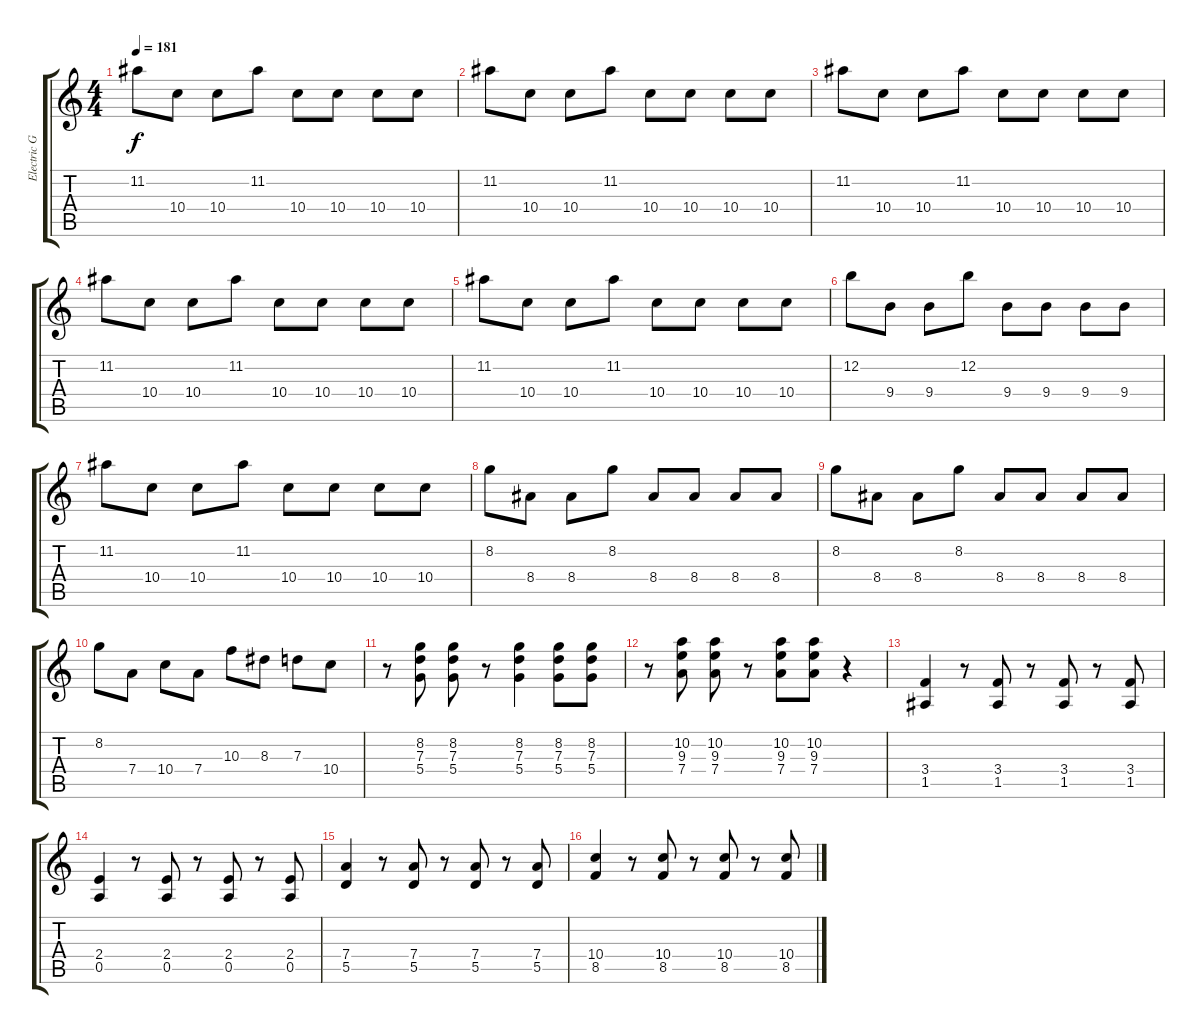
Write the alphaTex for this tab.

\track ("Electric Guitar" "Electric G") {instrument overdrivenguitar}
\staff {score tabs}
\tuning (E4 B3 G3 D3 A2 E2) {hide}
\ts (4 4)
\tempo 181
\clef g2
\ks c
11.2.8{dy f} 10.4.8 10.4.8 11.2.8 10.4.8 10.4.8 10.4.8 10.4.8 |
11.2.8 10.4.8 10.4.8 11.2.8 10.4.8 10.4.8 10.4.8 10.4.8 |
11.2.8 10.4.8 10.4.8 11.2.8 10.4.8 10.4.8 10.4.8 10.4.8 |
11.2.8 10.4.8 10.4.8 11.2.8 10.4.8 10.4.8 10.4.8 10.4.8 |
11.2.8 10.4.8 10.4.8 11.2.8 10.4.8 10.4.8 10.4.8 10.4.8 |
12.2.8 9.4.8 9.4.8 12.2.8 9.4.8 9.4.8 9.4.8 9.4.8 |
11.2.8 10.4.8 10.4.8 11.2.8 10.4.8 10.4.8 10.4.8 10.4.8 |
8.2.8 8.4.8 8.4.8 8.2.8 8.4.8 8.4.8 8.4.8 8.4.8 |
8.2.8 8.4.8 8.4.8 8.2.8 8.4.8 8.4.8 8.4.8 8.4.8 |
8.2.8 7.4.8 10.4.8 7.4.8 10.3.8 8.3.8 7.3.8 10.4.8 |
r.8 (8.2 7.3 5.4).8 (8.2 7.3 5.4).8 r.8 (8.2 7.3 5.4).4 (8.2 7.3 5.4).8 (8.2 7.3 5.4).8 |
r.8 (10.2 9.3 7.4).8 (10.2 9.3 7.4).8 r.8 (10.2 9.3 7.4).8 (10.2 9.3 7.4).8 r.4 |
(3.4 1.5).4 r.8 (3.4 1.5).8 r.8 (3.4 1.5).8 r.8 (3.4 1.5).8 |
(2.4 0.5).4 r.8 (2.4 0.5).8 r.8 (2.4 0.5).8 r.8 (2.4 0.5).8 |
(7.4 5.5).4 r.8 (7.4 5.5).8 r.8 (7.4 5.5).8 r.8 (7.4 5.5).8 |
(10.4 8.5).4 r.8 (10.4 8.5).8 r.8 (10.4 8.5).8 r.8 (10.4 8.5).8
